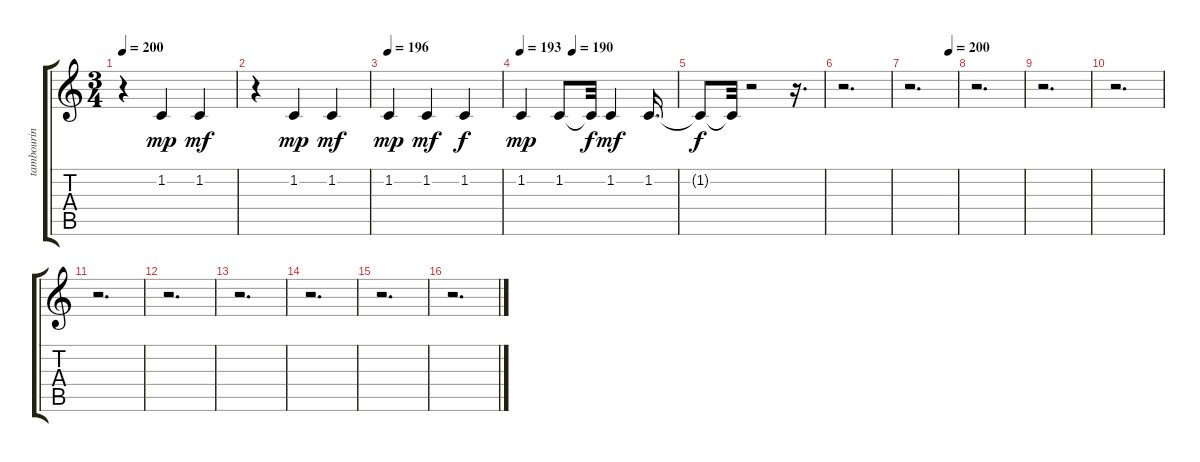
\track (" tambourine" " tambourin") {instrument agogo}
\staff {score tabs}
\tuning (E4 B3 G3 D3 A2 E2) {hide}
\ts (3 4)
\tempo 200
\clef g2
\ks c
r.4{dy mf} 1.2.4{dy mp} 1.2.4{dy mf} |
r.4 1.2.4{dy mp} 1.2.4{dy mf} |
\tempo 196
1.2.4{dy mp} 1.2.4{dy mf} 1.2.4{dy f} |
\tempo 193
\tempo (190 0.3333333333333333)
1.2.4{dy mp} 1.2.8 1.2{t}.32{dy f} 1.2.4{dy mf} 1.2.16{d} |
1.2{t}.8{dy f} 1.2{t}.32 r.2 r.16{d} |
r.2{d} |
\tempo (200 0.8333333333333334)
r.2{d} |
r.2{d} |
r.2{d} |
r.2{d} |
r.2{d} |
r.2{d} |
r.2{d} |
r.2{d} |
r.2{d} |
r.2{d}
